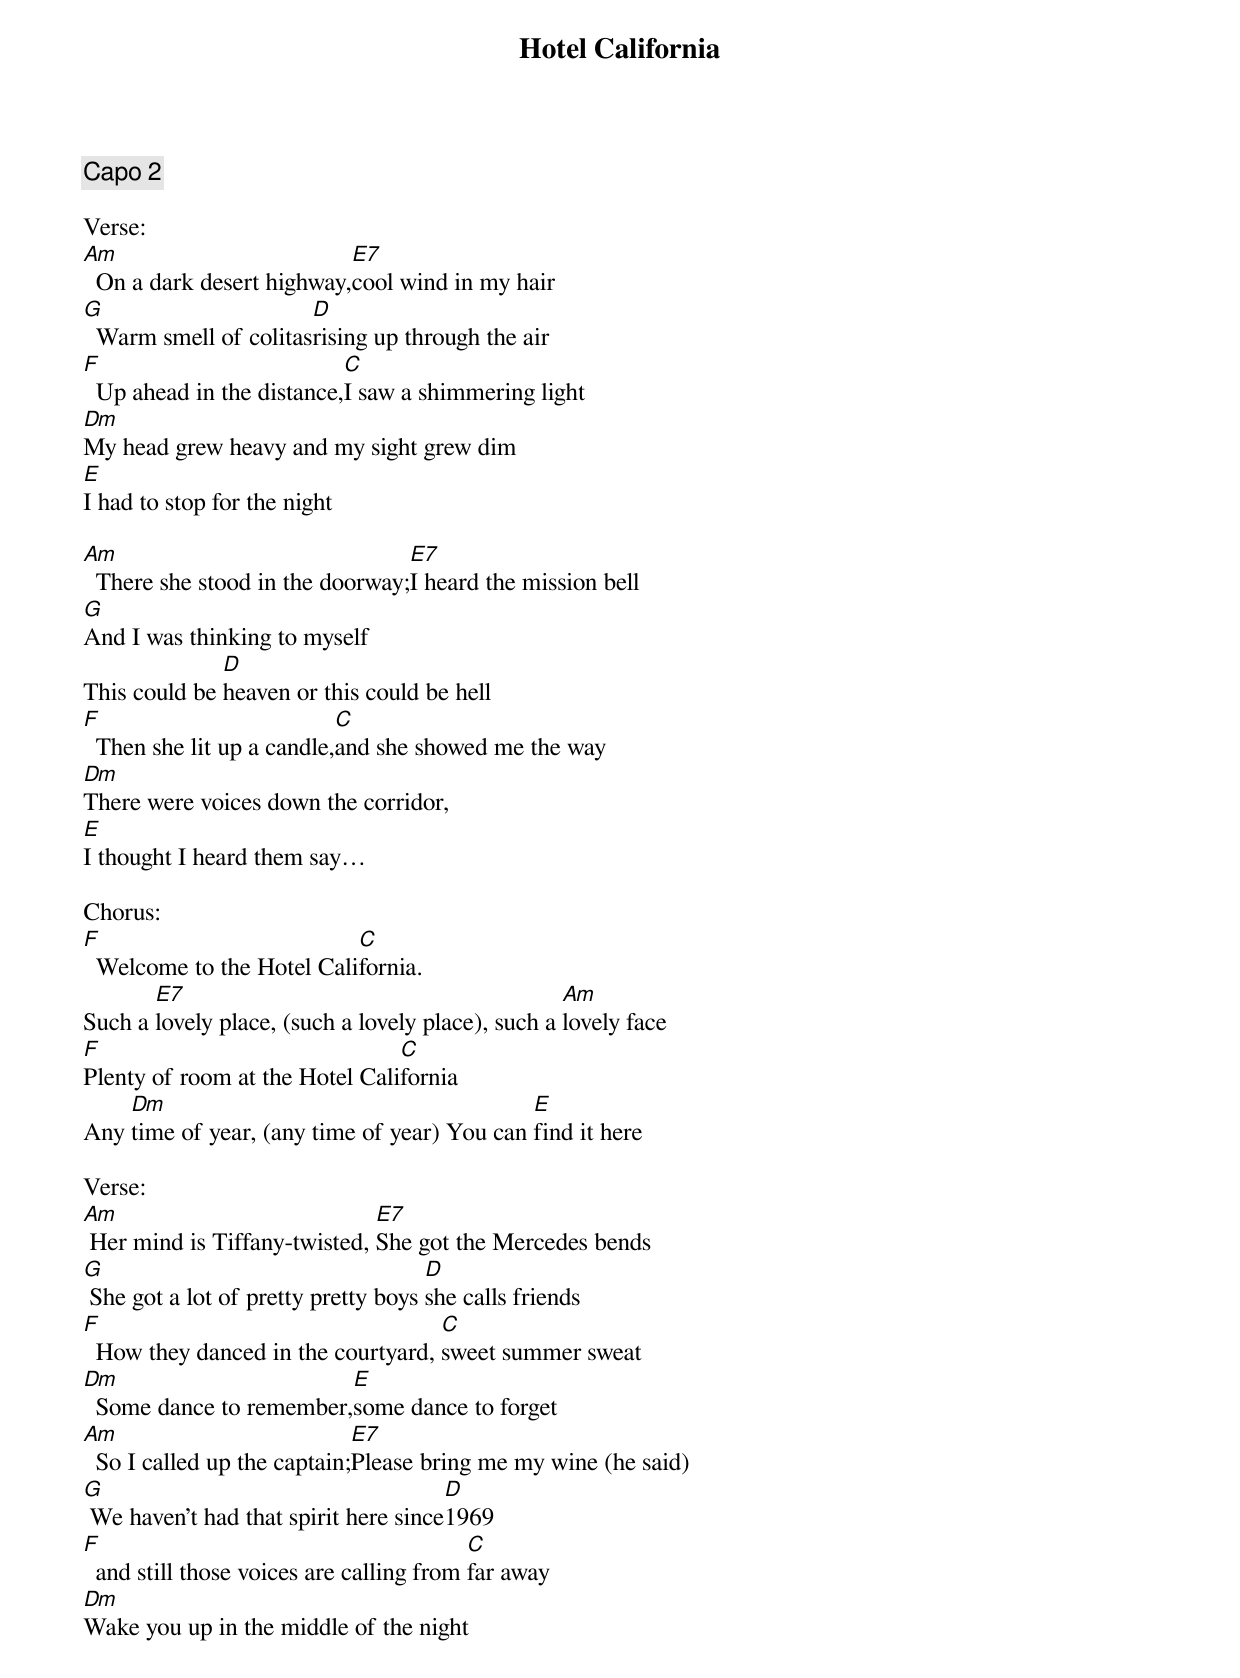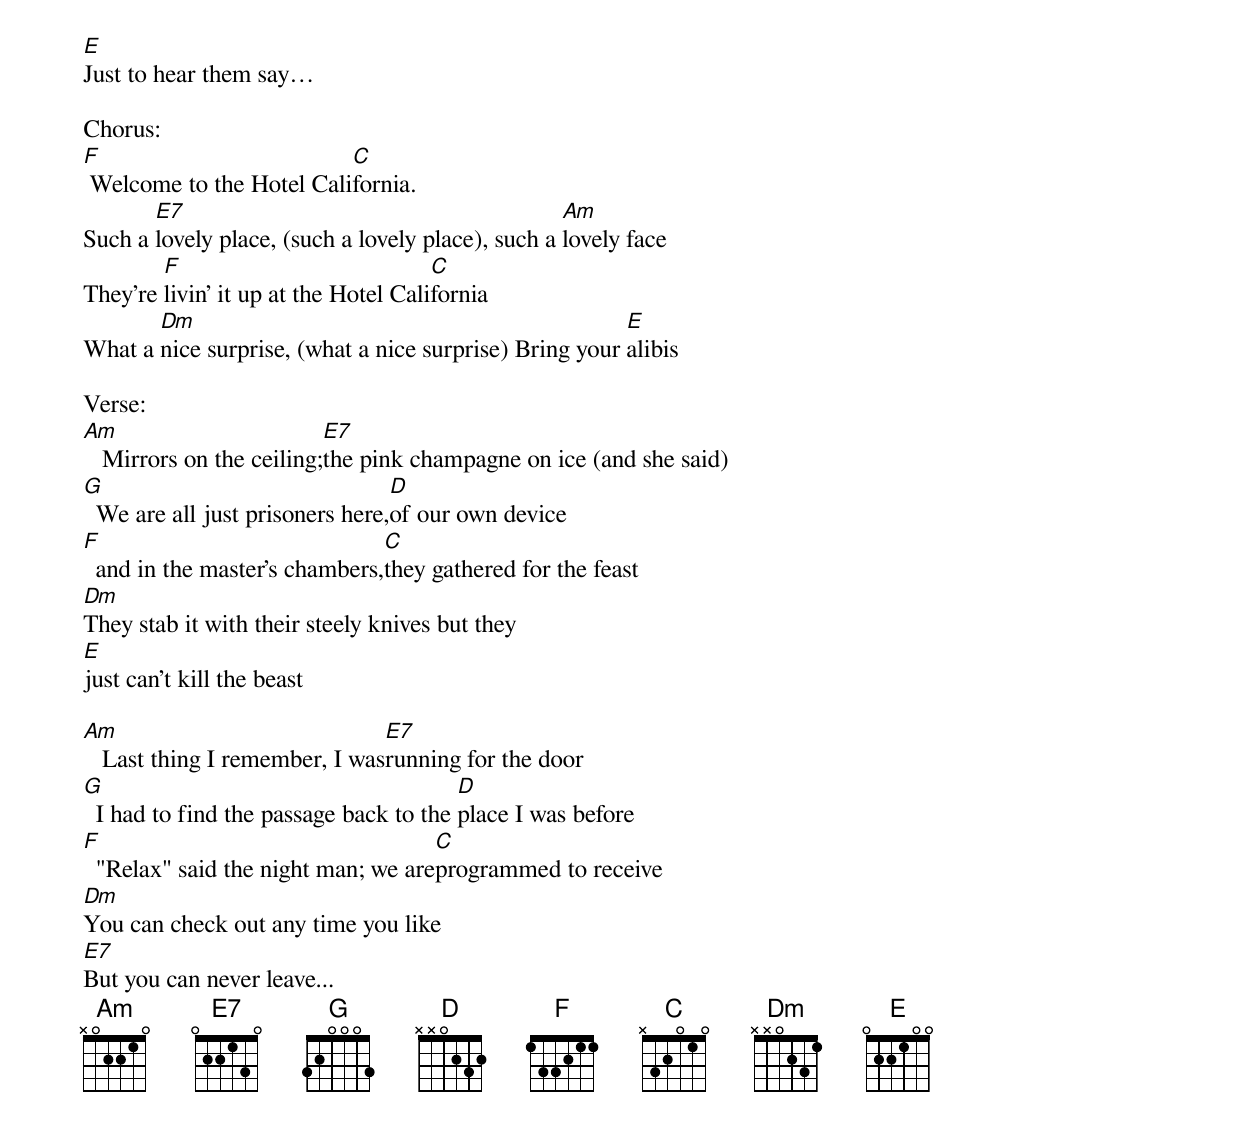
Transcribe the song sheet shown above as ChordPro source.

{title:Hotel California}
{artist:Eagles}
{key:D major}
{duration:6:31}
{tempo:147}
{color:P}

{comment: Capo 2}

Verse:
[Am]  On a dark desert highway,[E7]cool wind in my hair
[G]  Warm smell of colitas[D]rising up through the air
[F]  Up ahead in the distance,[C]I saw a shimmering light
[Dm]My head grew heavy and my sight grew dim
[E]I had to stop for the night

[Am]  There she stood in the doorway;[E7]I heard the mission bell
[G]And I was thinking to myself
This could be [D]heaven or this could be hell
[F]  Then she lit up a candle,[C]and she showed me the way
[Dm]There were voices down the corridor,
[E]I thought I heard them say…

Chorus:
[F]  Welcome to the Hotel Cali[C]fornia.
Such a [E7]lovely place, (such a lovely place), such a [Am]lovely face
[F]Plenty of room at the Hotel Cali[C]fornia
Any [Dm]time of year, (any time of year) You can [E]find it here

Verse:
[Am] Her mind is Tiffany-twisted, [E7]She got the Mercedes bends
[G] She got a lot of pretty pretty boys [D]she calls friends
[F]  How they danced in the courtyard, [C]sweet summer sweat
[Dm]  Some dance to remember,[E]some dance to forget
[Am]  So I called up the captain;[E7]Please bring me my wine (he said)
[G] We haven't had that spirit here since[D]1969
[F]  and still those voices are calling from [C]far away
[Dm]Wake you up in the middle of the night
[E]Just to hear them say…

Chorus:
[F] Welcome to the Hotel Cali[C]fornia.
Such a [E7]lovely place, (such a lovely place), such a [Am]lovely face
They're [F]livin' it up at the Hotel Cali[C]fornia
What a [Dm]nice surprise, (what a nice surprise) Bring your [E]alibis

Verse:
[Am]   Mirrors on the ceiling;[E7]the pink champagne on ice (and she said)
[G]  We are all just prisoners here,[D]of our own device
[F]  and in the master's chambers,[C]they gathered for the feast
[Dm]They stab it with their steely knives but they
[E]just can't kill the beast

[Am]   Last thing I remember, I was[E7]running for the door
[G]  I had to find the passage back to the [D]place I was before
[F]  "Relax" said the night man; we are[C]programmed to receive
[Dm]You can check out any time you like
[E7]But you can never leave...
